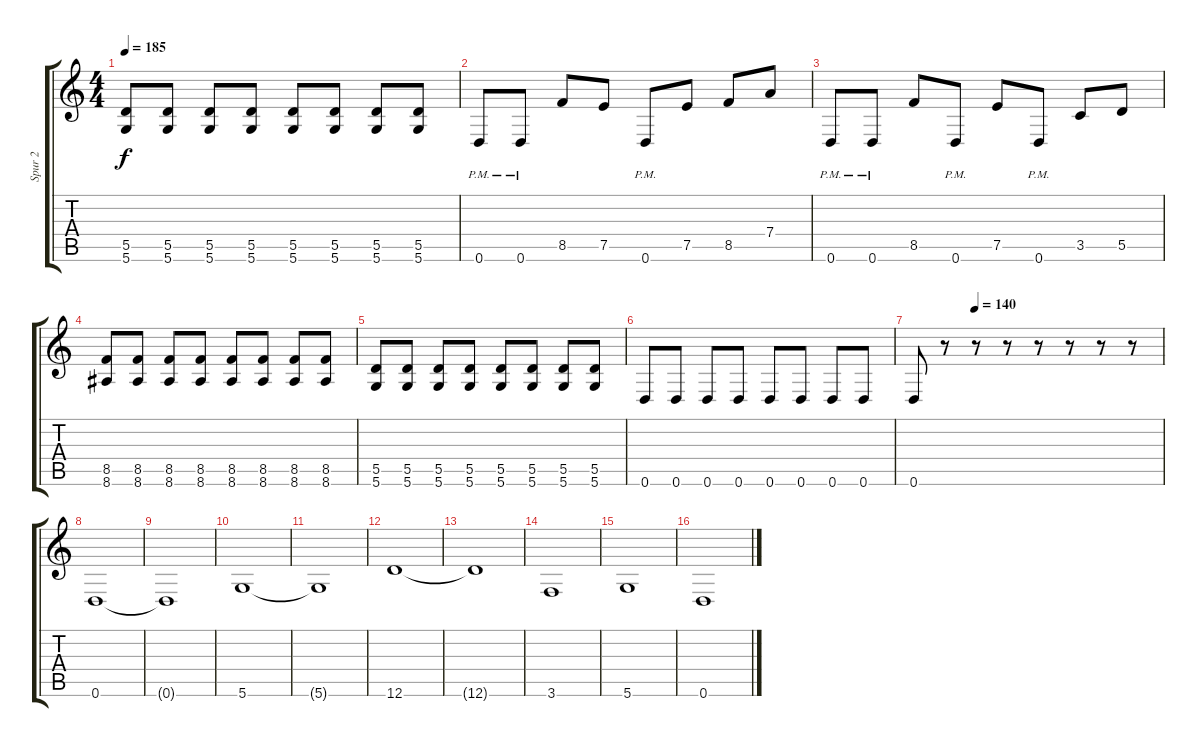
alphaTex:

\track ("Spur 2" "Spur 2") {instrument distortionguitar}
\staff {score tabs}
\tuning (E4 B3 G3 D3 A2 D2) {hide}
\ts (4 4)
\tempo 185
\clef g2
\ks c
(5.5 5.6).8{dy f} (5.5 5.6).8 (5.5 5.6).8 (5.5 5.6).8 (5.5 5.6).8 (5.5 5.6).8 (5.5 5.6).8 (5.5 5.6).8 |
0.6{pm}.8 0.6{pm}.8 8.5.8 7.5.8 0.6{pm}.8 7.5.8 8.5.8 7.4.8 |
0.6{pm}.8 0.6{pm}.8 8.5.8 0.6{pm}.8 7.5.8 0.6{pm}.8 3.5.8 5.5.8 |
(8.5 8.6).8 (8.5 8.6).8 (8.5 8.6).8 (8.5 8.6).8 (8.5 8.6).8 (8.5 8.6).8 (8.5 8.6).8 (8.5 8.6).8 |
(5.5 5.6).8 (5.5 5.6).8 (5.5 5.6).8 (5.5 5.6).8 (5.5 5.6).8 (5.5 5.6).8 (5.5 5.6).8 (5.5 5.6).8 |
0.6.8 0.6.8 0.6.8 0.6.8 0.6.8 0.6.8 0.6.8 0.6.8 |
\tempo (140 0.25)
0.6.8 r.8 r.8 r.8 r.8 r.8 r.8 r.8 |
0.6.1 |
0.6{t}.1 |
5.6.1 |
5.6{t}.1 |
12.6.1 |
12.6{t}.1 |
3.6.1 |
5.6.1 |
0.6.1
